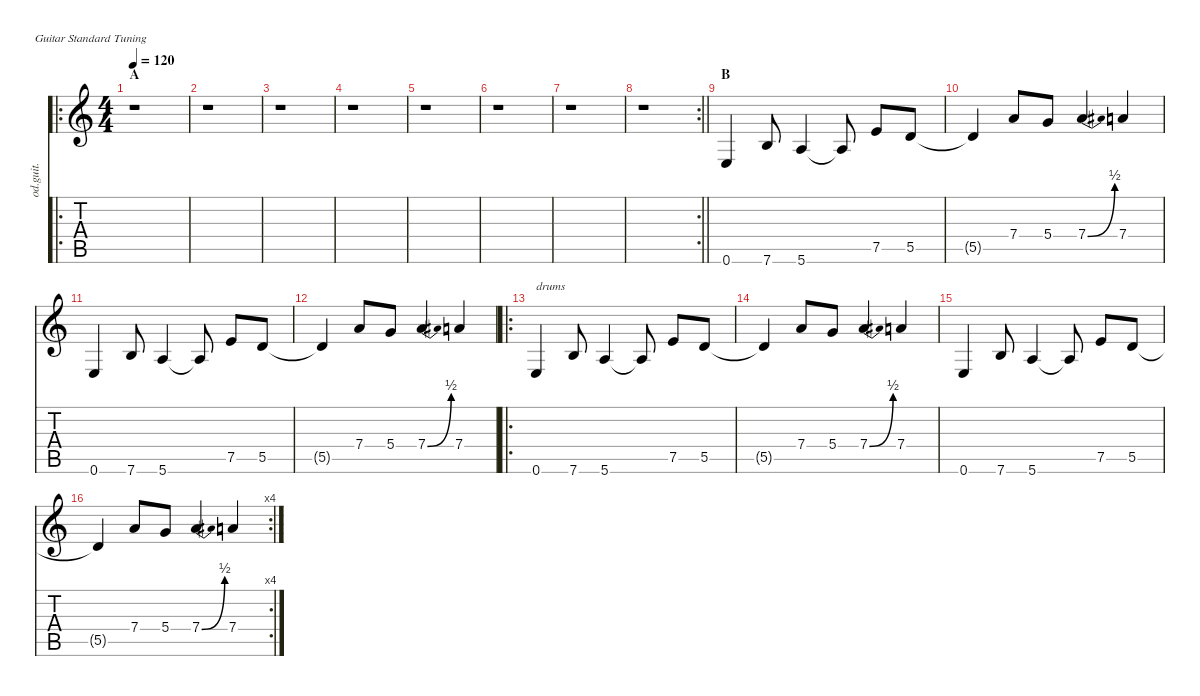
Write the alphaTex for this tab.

\defaultSystemsLayout 4
\hideDynamics
\bracketExtendMode nobrackets
\otherSystemsTrackNameOrientation horizontal
\track ("guitar2" "od.guit.") {instrument overdrivenguitar}
\staff {score tabs}
\tuning (E4 B3 G3 D3 A2 E2)
\ro
\ts (4 4)
\section ("" "A")
\tempo 120
\clef g2
\ks c
r.1{dy f beam Down} |
r.1{beam Down} |
r.1{beam Down} |
r.1{beam Down} |
r.1{beam Down} |
r.1{beam Down} |
r.1{beam Down} |
\rc 2
\barLineRight lightlight
r.1{beam Down} |
\section ("" "B")
0.6.4{beam Up} 7.6.8{beam Up} 5.6.4{beam Up} 5.6{t}.8{beam Up} 7.5.8{beam Up} 5.5.8{beam Up} |
5.5{t}.4{beam Up} 7.4.8{beam Up} 5.4.8{beam Up} 7.4{be (bend 0 0 30 2)}.4{beam Up} 7.4.4{beam Up} |
0.6.4{beam Up} 7.6.8{beam Up} 5.6.4{beam Up} 5.6{t}.8{beam Up} 7.5.8{beam Up} 5.5.8{beam Up} |
5.5{t}.4{beam Up} 7.4.8{beam Up} 5.4.8{beam Up} 7.4{be (bend 0 0 30 2)}.4{beam Up} 7.4.4{beam Up} |
\ro
0.6.4{txt "drums" beam Up} 7.6.8{beam Up} 5.6.4{beam Up} 5.6{t}.8{beam Up} 7.5.8{beam Up} 5.5.8{beam Up} |
5.5{t}.4{beam Up} 7.4.8{beam Up} 5.4.8{beam Up} 7.4{be (bend 0 0 30 2)}.4{beam Up} 7.4.4{beam Up} |
0.6.4{beam Up} 7.6.8{beam Up} 5.6.4{beam Up} 5.6{t}.8{beam Up} 7.5.8{beam Up} 5.5.8{beam Up} |
\rc 4
5.5{t}.4{beam Up} 7.4.8{beam Up} 5.4.8{beam Up} 7.4{be (bend 0 0 30 2)}.4{beam Up} 7.4.4{beam Up}
